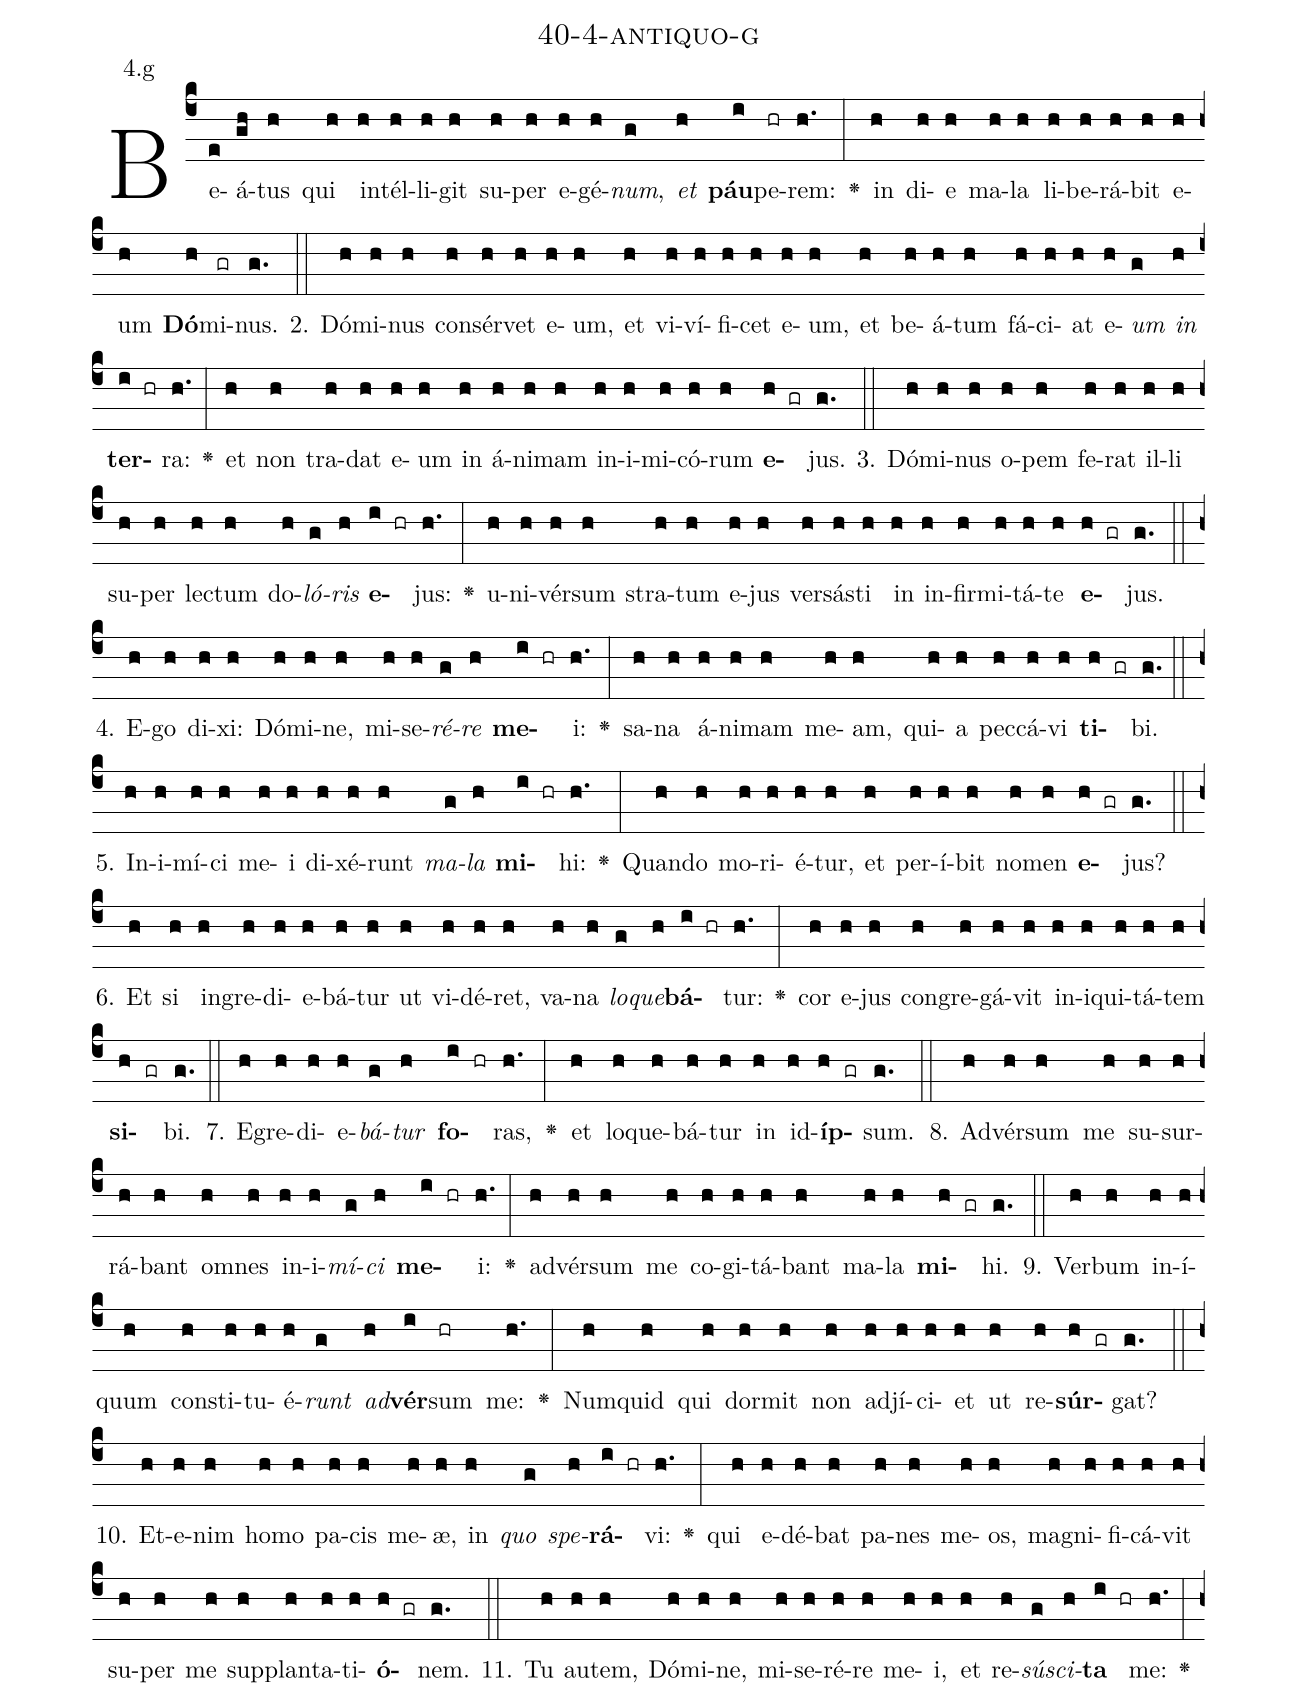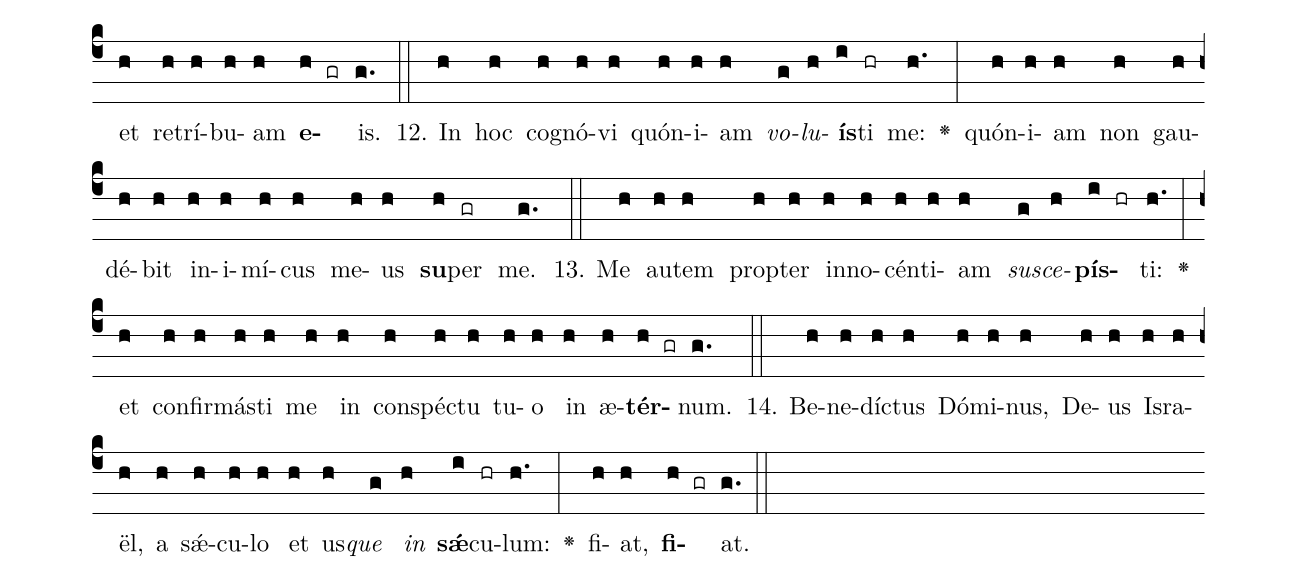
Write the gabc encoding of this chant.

name: 40-4-antiquo-g;
annotation: 4.g;
%%
(c4)Be(e)á(gh)tus(h) qui(h) in(h)tél(h)li(h)git(h) su(h)per(h) e(h)gé(h)<i>num</i>,(g) <i>et</i>(h) <b>páu</b>(i)pe(hr)rem:(h.) <v>\greheightstar</v>(:) in(h) di(h)e(h) ma(h)la(h) li(h)be(h)rá(h)bit(h) e(h)um(h) <b>Dó</b>(h)mi(gr)nus.(g.) (::)
2. Dó(h)mi(h)nus(h) con(h)sér(h)vet(h) e(h)um,(h) et(h) vi(h)ví(h)fi(h)cet(h) e(h)um,(h) et(h) be(h)á(h)tum(h) fá(h)ci(h)at(h) e(h)<i>um</i>(g) <i>in</i>(h) <b>ter</b>(i hr)ra:(h.) <v>\greheightstar</v>(:) et(h) non(h) tra(h)dat(h) e(h)um(h) in(h) á(h)ni(h)mam(h) in(h)i(h)mi(h)có(h)rum(h) <b>e</b>(h gr)jus.(g.) (::)
3. Dó(h)mi(h)nus(h) o(h)pem(h) fe(h)rat(h) il(h)li(h) su(h)per(h) lec(h)tum(h) do(h)<i>ló</i>(g)<i>ris</i>(h) <b>e</b>(i hr)jus:(h.) <v>\greheightstar</v>(:) u(h)ni(h)vér(h)sum(h) stra(h)tum(h) e(h)jus(h) ver(h)sás(h)ti(h) in(h) in(h)fir(h)mi(h)tá(h)te(h) <b>e</b>(h gr)jus.(g.) (::)
4. E(h)go(h) di(h)xi:(h) Dó(h)mi(h)ne,(h) mi(h)se(h)<i>ré</i>(g)<i>re</i>(h) <b>me</b>(i hr)i:(h.) <v>\greheightstar</v>(:) sa(h)na(h) á(h)ni(h)mam(h) me(h)am,(h) qui(h)a(h) pec(h)cá(h)vi(h) <b>ti</b>(h gr)bi.(g.) (::)
5. In(h)i(h)mí(h)ci(h) me(h)i(h) di(h)xé(h)runt(h) <i>ma</i>(g)<i>la</i>(h) <b>mi</b>(i hr)hi:(h.) <v>\greheightstar</v>(:) Quan(h)do(h) mo(h)ri(h)é(h)tur,(h) et(h) per(h)í(h)bit(h) no(h)men(h) <b>e</b>(h gr)jus?(g.) (::)
6. Et(h) si(h) in(h)gre(h)di(h)e(h)bá(h)tur(h) ut(h) vi(h)dé(h)ret,(h) va(h)na(h) <i>lo</i>(g)<i>que</i>(h)<b>bá</b>(i hr)tur:(h.) <v>\greheightstar</v>(:) cor(h) e(h)jus(h) con(h)gre(h)gá(h)vit(h) in(h)i(h)qui(h)tá(h)tem(h) <b>si</b>(h gr)bi.(g.) (::)
7. E(h)gre(h)di(h)e(h)<i>bá</i>(g)<i>tur</i>(h) <b>fo</b>(i hr)ras,(h.) <v>\greheightstar</v>(:) et(h) lo(h)que(h)bá(h)tur(h) in(h) id(h)<b>íp</b>(h gr)sum.(g.) (::)
8. Ad(h)vér(h)sum(h) me(h) su(h)sur(h)rá(h)bant(h) om(h)nes(h) in(h)i(h)<i>mí</i>(g)<i>ci</i>(h) <b>me</b>(i hr)i:(h.) <v>\greheightstar</v>(:) ad(h)vér(h)sum(h) me(h) co(h)gi(h)tá(h)bant(h) ma(h)la(h) <b>mi</b>(h gr)hi.(g.) (::)
9. Ver(h)bum(h) in(h)í(h)quum(h) con(h)sti(h)tu(h)é(h)<i>runt</i>(g) <i>ad</i>(h)<b>vér</b>(i)sum(hr) me:(h.) <v>\greheightstar</v>(:) Num(h)quid(h) qui(h) dor(h)mit(h) non(h) ad(h)jí(h)ci(h)et(h) ut(h) re(h)<b>súr</b>(h gr)gat?(g.) (::)
10. Et(h)e(h)nim(h) ho(h)mo(h) pa(h)cis(h) me(h)æ,(h) in(h) <i>quo</i>(g) <i>spe</i>(h)<b>rá</b>(i hr)vi:(h.) <v>\greheightstar</v>(:) qui(h) e(h)dé(h)bat(h) pa(h)nes(h) me(h)os,(h) ma(h)gni(h)fi(h)cá(h)vit(h) su(h)per(h) me(h) sup(h)plan(h)ta(h)ti(h)<b>ó</b>(h gr)nem.(g.) (::)
11. Tu(h) au(h)tem,(h) Dó(h)mi(h)ne,(h) mi(h)se(h)ré(h)re(h) me(h)i,(h) et(h) re(h)<i>sú</i>(g)<i>sci</i>(h)<b>ta</b>(i hr) me:(h.) <v>\greheightstar</v>(:) et(h) re(h)trí(h)bu(h)am(h) <b>e</b>(h gr)is.(g.) (::)
12. In(h) hoc(h) co(h)gnó(h)vi(h) quón(h)i(h)am(h) <i>vo</i>(g)<i>lu</i>(h)<b>ís</b>(i)ti(hr) me:(h.) <v>\greheightstar</v>(:) quón(h)i(h)am(h) non(h) gau(h)dé(h)bit(h) in(h)i(h)mí(h)cus(h) me(h)us(h) <b>su</b>(h)per(gr) me.(g.) (::)
13. Me(h) au(h)tem(h) prop(h)ter(h) in(h)no(h)cén(h)ti(h)am(h) <i>su</i>(g)<i>sce</i>(h)<b>pís</b>(i hr)ti:(h.) <v>\greheightstar</v>(:) et(h) con(h)fir(h)más(h)ti(h) me(h) in(h) con(h)spéc(h)tu(h) tu(h)o(h) in(h) æ(h)<b>tér</b>(h gr)num.(g.) (::)
14. Be(h)ne(h)díc(h)tus(h) Dó(h)mi(h)nus,(h) De(h)us(h) Is(h)ra(h)ël,(h) a(h) sǽ(h)cu(h)lo(h) et(h) us(h)<i>que</i>(g) <i>in</i>(h) <b>sǽ</b>(i)cu(hr)lum:(h.) <v>\greheightstar</v>(:) fi(h)at,(h) <b>fi</b>(h gr)at.(g.) (::)
